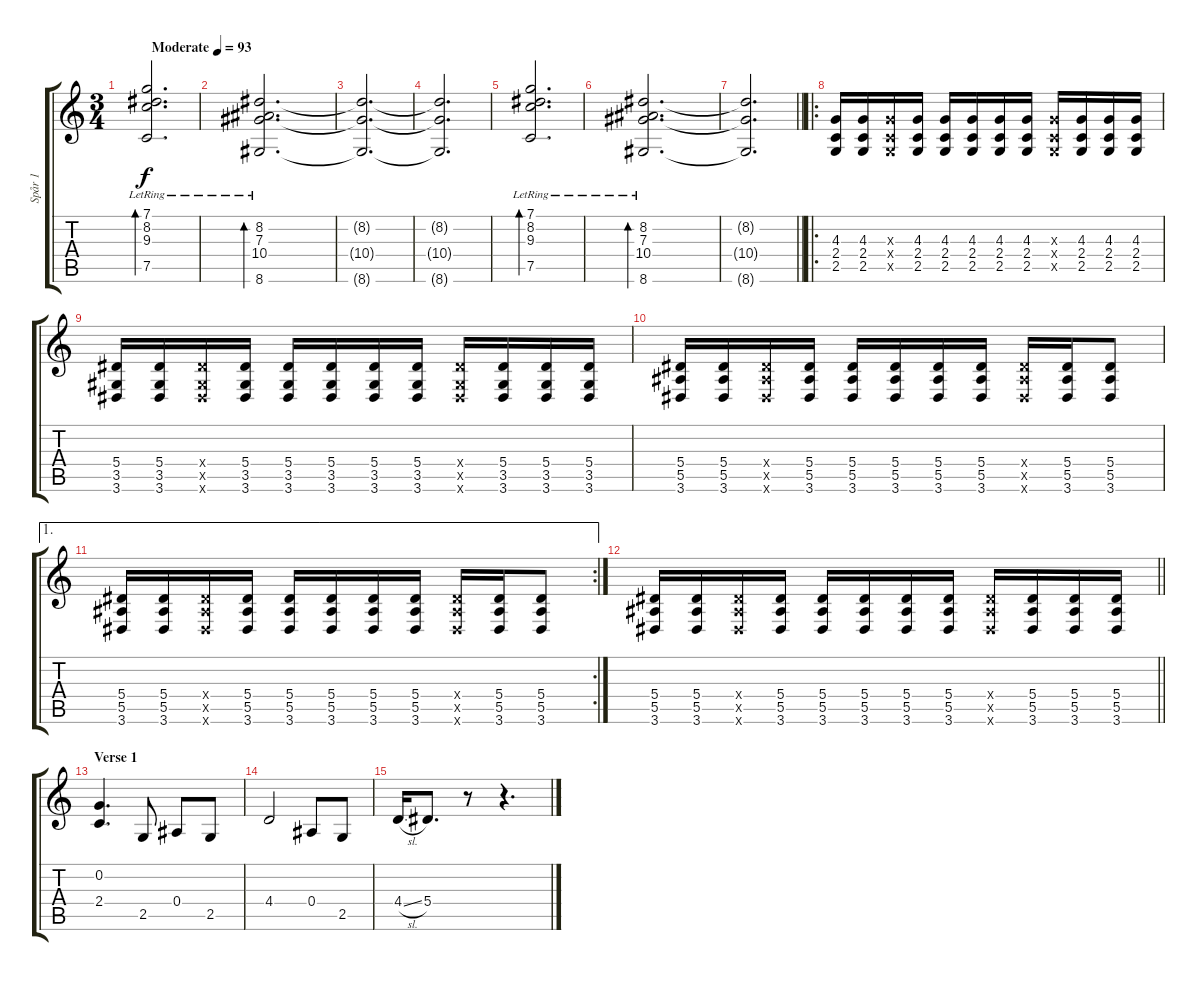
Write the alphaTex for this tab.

\track ("Spår 1" "Spår 1") {instrument distortionguitar}
\staff {score tabs}
\tuning (C4 G3 Eb3 Bb2 F2 C2) {hide}
\ts (3 4)
\tempo (93 "Moderate")
\clef g2
\ks c
(7.1{lr} 8.2{lr} 9.3{lr} 7.5{lr}).2{d bd 120 dy f instrument electricguitarclean} |
(8.2{lr} 7.3{lr} 10.4{lr} 8.6{lr}).2{d bd 120} |
(8.2{t} 10.4{t} 8.6{t}).2{d} |
(8.2{t} 10.4{t} 8.6{t}).2{d} |
(7.1{lr} 8.2{lr} 9.3{lr} 7.5{lr}).2{d bd 120} |
(8.2{lr} 7.3{lr} 10.4{lr} 8.6{lr}).2{d bd 120} |
\barLineRight lightlight
(8.2{t} 10.4{t} 8.6{t}).2{d} |
\ro
\section ("" "")
(4.3 2.4 2.5).16{instrument distortionguitar} (4.3 2.4 2.5).16 (4.3{x} 2.4{x} 2.5{x}).16 (4.3 2.4 2.5).16 (4.3 2.4 2.5).16 (4.3 2.4 2.5).16 (4.3 2.4 2.5).16 (4.3 2.4 2.5).16 (4.3{x} 2.4{x} 2.5{x}).16 (4.3 2.4 2.5).16 (4.3 2.4 2.5).16 (4.3 2.4 2.5).16 |
(5.4 3.5 3.6).16 (5.4 3.5 3.6).16 (5.4{x} 3.5{x} 3.6{x}).16 (5.4 3.5 3.6).16 (5.4 3.5 3.6).16 (5.4 3.5 3.6).16 (5.4 3.5 3.6).16 (5.4 3.5 3.6).16 (5.4{x} 3.5{x} 3.6{x}).16 (5.4 3.5 3.6).16 (5.4 3.5 3.6).16 (5.4 3.5 3.6).16 |
(5.4 5.5 3.6).16 (5.4 5.5 3.6).16 (5.4{x} 5.5{x} 3.6{x}).16 (5.4 5.5 3.6).16 (5.4 5.5 3.6).16 (5.4 5.5 3.6).16 (5.4 5.5 3.6).16 (5.4 5.5 3.6).16 (5.4{x} 5.5{x} 3.6{x}).16 (5.4 5.5 3.6).16 (5.4 5.5 3.6).8 |
\ae 1
\rc 2
(5.4 5.5 3.6).16 (5.4 5.5 3.6).16 (5.4{x} 5.5{x} 3.6{x}).16 (5.4 5.5 3.6).16 (5.4 5.5 3.6).16 (5.4 5.5 3.6).16 (5.4 5.5 3.6).16 (5.4 5.5 3.6).16 (5.4{x} 5.5{x} 3.6{x}).16 (5.4 5.5 3.6).16 (5.4 5.5 3.6).8 |
\barLineRight lightlight
(5.4 5.5 3.6).16 (5.4 5.5 3.6).16 (5.4{x} 5.5{x} 3.6{x}).16 (5.4 5.5 3.6).16 (5.4 5.5 3.6).16 (5.4 5.5 3.6).16 (5.4 5.5 3.6).16 (5.4 5.5 3.6).16 (5.4{x} 5.5{x} 3.6{x}).16 (5.4 5.5 3.6).16 (5.4 5.5 3.6).16 (5.4 5.5 3.6).16 |
\section ("" "Verse 1")
(0.2 2.4).4{d instrument electricguitarclean} 2.5.8 0.4.8 2.5.8 |
4.4.2 0.4.8 2.5.8 |
4.4{sl}.16 5.4.8{d} r.8 r.4{d}
